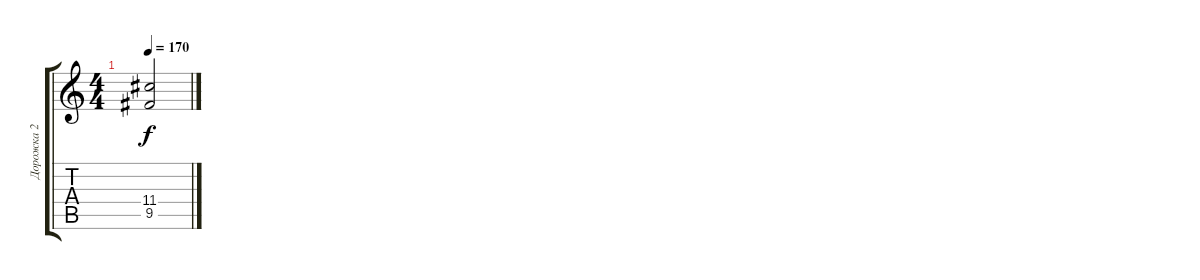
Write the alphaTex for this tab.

\track ("Дорожка 2" "Дорожка 2") {instrument acousticguitarsteel}
\staff {score tabs}
\tuning (E4 B3 G3 D3 A2 E2) {hide}
\ts (4 4)
\tempo 170
\clef g2
\ks c
(11.4{t} 9.5{t}).2{dy f}
